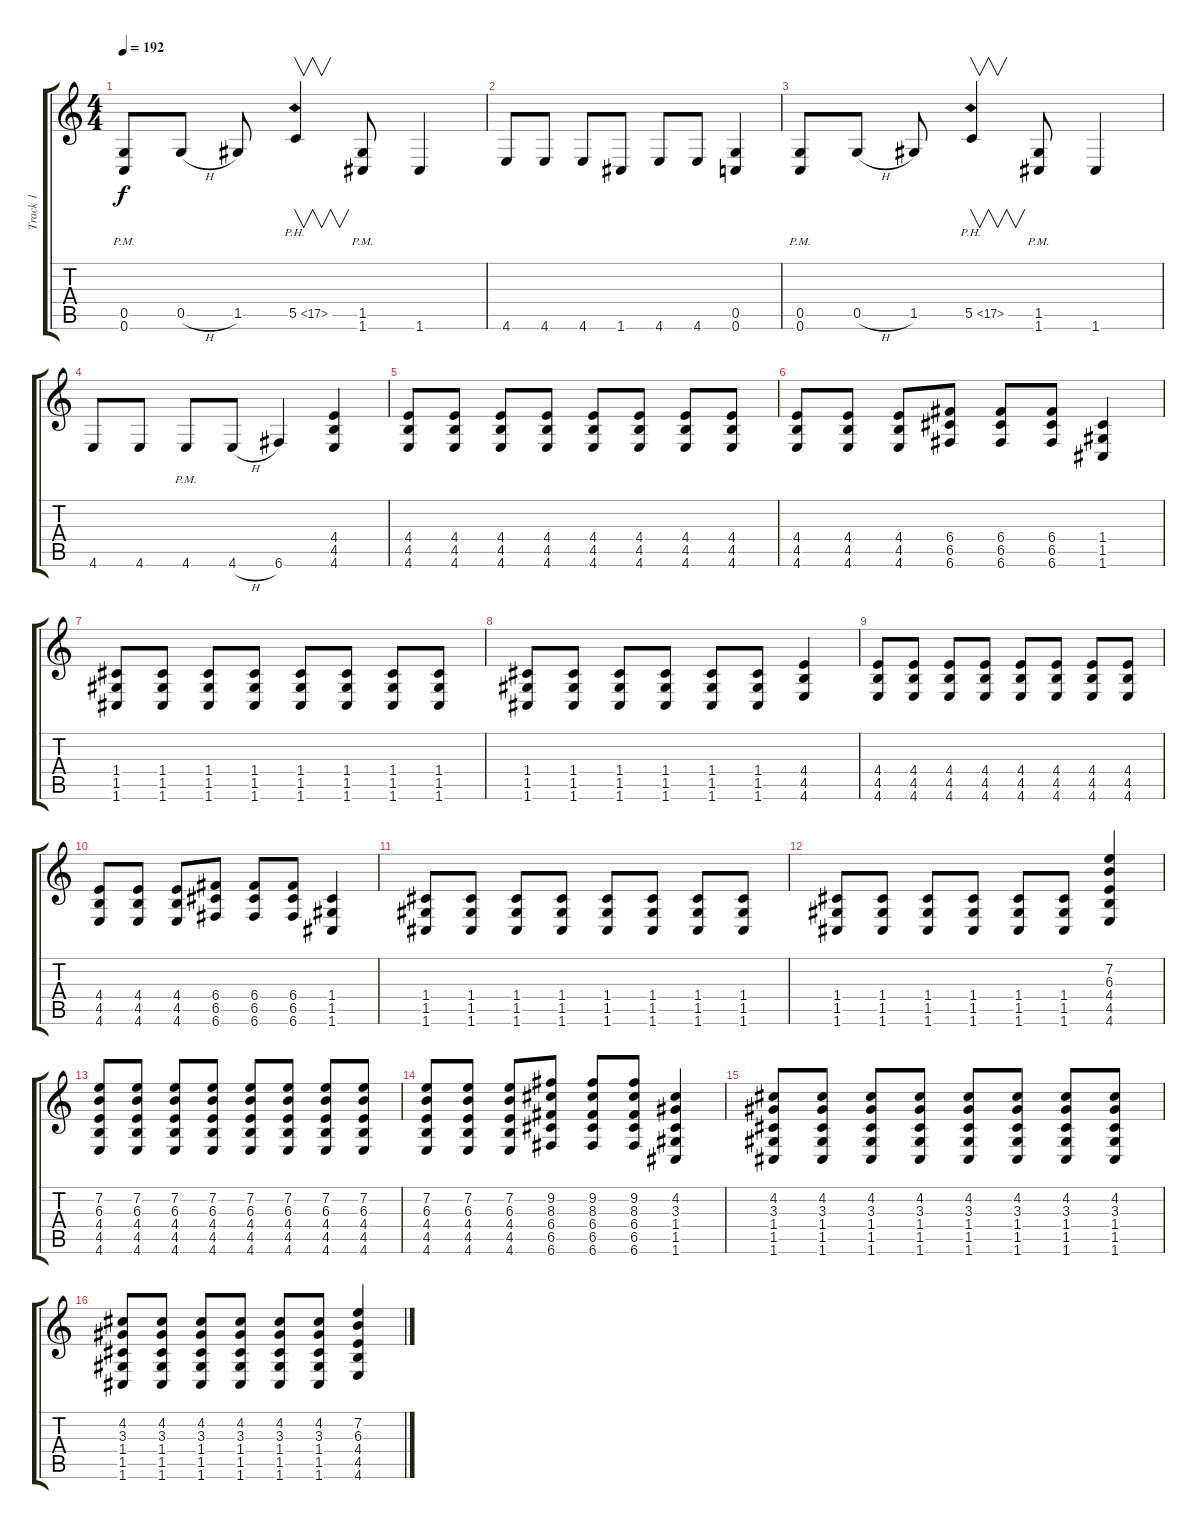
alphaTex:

\track ("Track 1" "Track 1") {instrument overdrivenguitar}
\staff {score tabs}
\tuning (D4 A3 F3 C3 G2 C2) {hide}
\ts (4 4)
\tempo 192
\clef g2
\ks c
(0.5{pm} 0.6{pm}).8{dy f} 0.5{h}.8 1.5.8 5.5{ph 12}.4{v} (1.5{pm} 1.6{pm}).8 1.6.4 |
4.6.8 4.6.8 4.6.8 1.6.8 4.6.8 4.6.8 (0.5 0.6).4 |
(0.5{pm} 0.6{pm}).8 0.5{h}.8 1.5.8 5.5{ph 12}.4{v} (1.5{pm} 1.6{pm}).8 1.6.4 |
4.6.8 4.6.8 4.6{pm}.8 4.6{h}.8 6.6.4 (4.4 4.5 4.6).4 |
(4.4 4.5 4.6).8 (4.4 4.5 4.6).8 (4.4 4.5 4.6).8 (4.4 4.5 4.6).8 (4.4 4.5 4.6).8 (4.4 4.5 4.6).8 (4.4 4.5 4.6).8 (4.4 4.5 4.6).8 |
(4.4 4.5 4.6).8 (4.4 4.5 4.6).8 (4.4 4.5 4.6).8 (6.4 6.5 6.6).8 (6.4 6.5 6.6).8 (6.4 6.5 6.6).8 (1.4 1.5 1.6).4 |
(1.4 1.5 1.6).8 (1.4 1.5 1.6).8 (1.4 1.5 1.6).8 (1.4 1.5 1.6).8 (1.4 1.5 1.6).8 (1.4 1.5 1.6).8 (1.4 1.5 1.6).8 (1.4 1.5 1.6).8 |
(1.4 1.5 1.6).8 (1.4 1.5 1.6).8 (1.4 1.5 1.6).8 (1.4 1.5 1.6).8 (1.4 1.5 1.6).8 (1.4 1.5 1.6).8 (4.4 4.5 4.6).4 |
(4.4 4.5 4.6).8 (4.4 4.5 4.6).8 (4.4 4.5 4.6).8 (4.4 4.5 4.6).8 (4.4 4.5 4.6).8 (4.4 4.5 4.6).8 (4.4 4.5 4.6).8 (4.4 4.5 4.6).8 |
(4.4 4.5 4.6).8 (4.4 4.5 4.6).8 (4.4 4.5 4.6).8 (6.4 6.5 6.6).8 (6.4 6.5 6.6).8 (6.4 6.5 6.6).8 (1.4 1.5 1.6).4 |
(1.4 1.5 1.6).8 (1.4 1.5 1.6).8 (1.4 1.5 1.6).8 (1.4 1.5 1.6).8 (1.4 1.5 1.6).8 (1.4 1.5 1.6).8 (1.4 1.5 1.6).8 (1.4 1.5 1.6).8 |
(1.4 1.5 1.6).8 (1.4 1.5 1.6).8 (1.4 1.5 1.6).8 (1.4 1.5 1.6).8 (1.4 1.5 1.6).8 (1.4 1.5 1.6).8 (7.2 6.3 4.4 4.5 4.6).4 |
(7.2 6.3 4.4 4.5 4.6).8 (7.2 6.3 4.4 4.5 4.6).8 (7.2 6.3 4.4 4.5 4.6).8 (7.2 6.3 4.4 4.5 4.6).8 (7.2 6.3 4.4 4.5 4.6).8 (7.2 6.3 4.4 4.5 4.6).8 (7.2 6.3 4.4 4.5 4.6).8 (7.2 6.3 4.4 4.5 4.6).8 |
(7.2 6.3 4.4 4.5 4.6).8 (7.2 6.3 4.4 4.5 4.6).8 (7.2 6.3 4.4 4.5 4.6).8 (9.2 8.3 6.4 6.5 6.6).8 (9.2 8.3 6.4 6.5 6.6).8 (9.2 8.3 6.4 6.5 6.6).8 (4.2 3.3 1.4 1.5 1.6).4 |
(4.2 3.3 1.4 1.5 1.6).8 (4.2 3.3 1.4 1.5 1.6).8 (4.2 3.3 1.4 1.5 1.6).8 (4.2 3.3 1.4 1.5 1.6).8 (4.2 3.3 1.4 1.5 1.6).8 (4.2 3.3 1.4 1.5 1.6).8 (4.2 3.3 1.4 1.5 1.6).8 (4.2 3.3 1.4 1.5 1.6).8 |
(4.2 3.3 1.4 1.5 1.6).8 (4.2 3.3 1.4 1.5 1.6).8 (4.2 3.3 1.4 1.5 1.6).8 (4.2 3.3 1.4 1.5 1.6).8 (4.2 3.3 1.4 1.5 1.6).8 (4.2 3.3 1.4 1.5 1.6).8 (7.2 6.3 4.4 4.5 4.6).4
